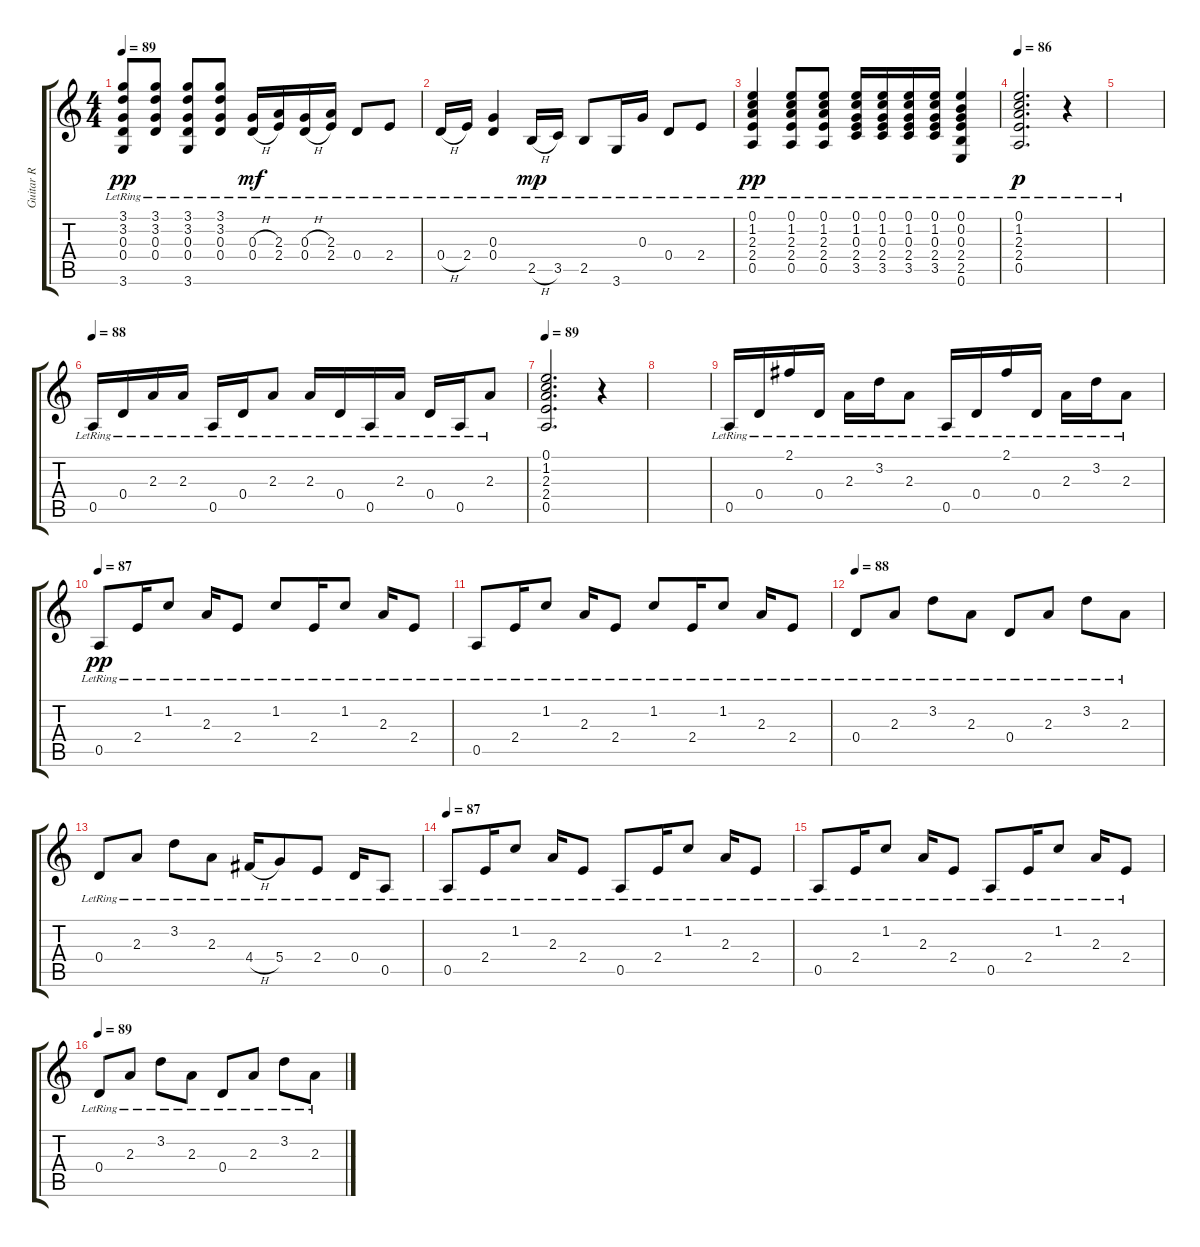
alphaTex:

\track ("Guitar R" "Guitar R") {instrument acousticguitarsteel}
\staff {score tabs}
\tuning (E4 B3 G3 D3 A2 E2) {hide}
\ts (4 4)
\tempo 89
\clef g2
\ks c
(3.1{lr} 3.2{lr} 0.3{lr} 0.4{lr} 3.6{lr}).8{dy pp} (3.1{lr} 3.2{lr} 0.3{lr} 0.4{lr}).8 (3.1{lr} 3.2{lr} 0.3{lr} 0.4{lr} 3.6{lr}).8 (3.1{lr} 3.2{lr} 0.3{lr} 0.4{lr}).8 (0.3{h lr} 0.4{h lr}).16{dy mf} (2.3{lr} 2.4{lr}).16 (0.3{h lr} 0.4{h lr}).16 (2.3{lr} 2.4{lr}).16 0.4{lr}.8 2.4{lr}.8 |
0.4{h lr}.16 2.4{lr}.16 (0.3{lr} 0.4{lr}).4 2.5{h lr}.16{dy mp} 3.5{lr}.16 2.5{lr}.8 3.6{lr}.16 0.3{lr}.16 0.4{lr}.8 2.4{lr}.8 |
(0.1{lr} 1.2{lr} 2.3{lr} 2.4{lr} 0.5{lr}).4{dy pp} (0.1{lr} 1.2{lr} 2.3{lr} 2.4{lr} 0.5{lr}).8 (0.1{lr} 1.2{lr} 2.3{lr} 2.4{lr} 0.5{lr}).8 (0.1{lr} 1.2{lr} 0.3{lr} 2.4{lr} 3.5{lr}).16 (0.1{lr} 1.2{lr} 0.3{lr} 2.4{lr} 3.5{lr}).16 (0.1{lr} 1.2{lr} 0.3{lr} 2.4{lr} 3.5{lr}).16 (0.1{lr} 1.2{lr} 0.3{lr} 2.4{lr} 3.5{lr}).16 (0.1{lr} 0.2{lr} 0.3{lr} 2.4{lr} 2.5{lr} 0.6{lr}).4 |
\tempo 86
(0.1{lr} 1.2{lr} 2.3{lr} 2.4{lr} 0.5{lr}).2{d dy p} r.4 |
|
\tempo 88
0.5{lr}.16 0.4{lr}.16 2.3{lr}.16 2.3{lr}.16 0.5{lr}.16 0.4{lr}.16 2.3{lr}.8 2.3{lr}.16 0.4{lr}.16 0.5{lr}.16 2.3{lr}.16 0.4{lr}.16 0.5{lr}.16 2.3{lr}.8 |
\tempo 89
(0.1 1.2 2.3 2.4 0.5).2{d} r.4 |
|
0.5{lr}.16 0.4{lr}.16 2.1{lr}.16 0.4{lr}.16 2.3{lr}.16 3.2{lr}.16 2.3{lr}.8 0.5{lr}.16 0.4{lr}.16 2.1{lr}.16 0.4{lr}.16 2.3{lr}.16 3.2{lr}.16 2.3{lr}.8 |
\tempo 87
0.5{lr}.8{dy pp} 2.4{lr}.16 1.2{lr}.8 2.3{lr}.16 2.4{lr}.8 1.2{lr}.8 2.4{lr}.16 1.2{lr}.8 2.3{lr}.16 2.4{lr}.8 |
0.5{lr}.8 2.4{lr}.16 1.2{lr}.8 2.3{lr}.16 2.4{lr}.8 1.2{lr}.8 2.4{lr}.16 1.2{lr}.8 2.3{lr}.16 2.4{lr}.8 |
\tempo 88
0.4{lr}.8 2.3{lr}.8 3.2{lr}.8 2.3{lr}.8 0.4{lr}.8 2.3{lr}.8 3.2{lr}.8 2.3{lr}.8 |
0.4{lr}.8 2.3{lr}.8 3.2{lr}.8 2.3{lr}.8 4.4{h lr}.16 5.4{lr}.8 2.4{lr}.8 0.4{lr}.16 0.5{lr}.8 |
\tempo 87
0.5{lr}.8 2.4{lr}.16 1.2{lr}.8 2.3{lr}.16 2.4{lr}.8 0.5{lr}.8 2.4{lr}.16 1.2{lr}.8 2.3{lr}.16 2.4{lr}.8 |
0.5{lr}.8 2.4{lr}.16 1.2{lr}.8 2.3{lr}.16 2.4{lr}.8 0.5{lr}.8 2.4{lr}.16 1.2{lr}.8 2.3{lr}.16 2.4{lr}.8 |
\tempo 89
0.4{lr}.8 2.3{lr}.8 3.2{lr}.8 2.3{lr}.8 0.4{lr}.8 2.3{lr}.8 3.2{lr}.8 2.3{lr}.8
